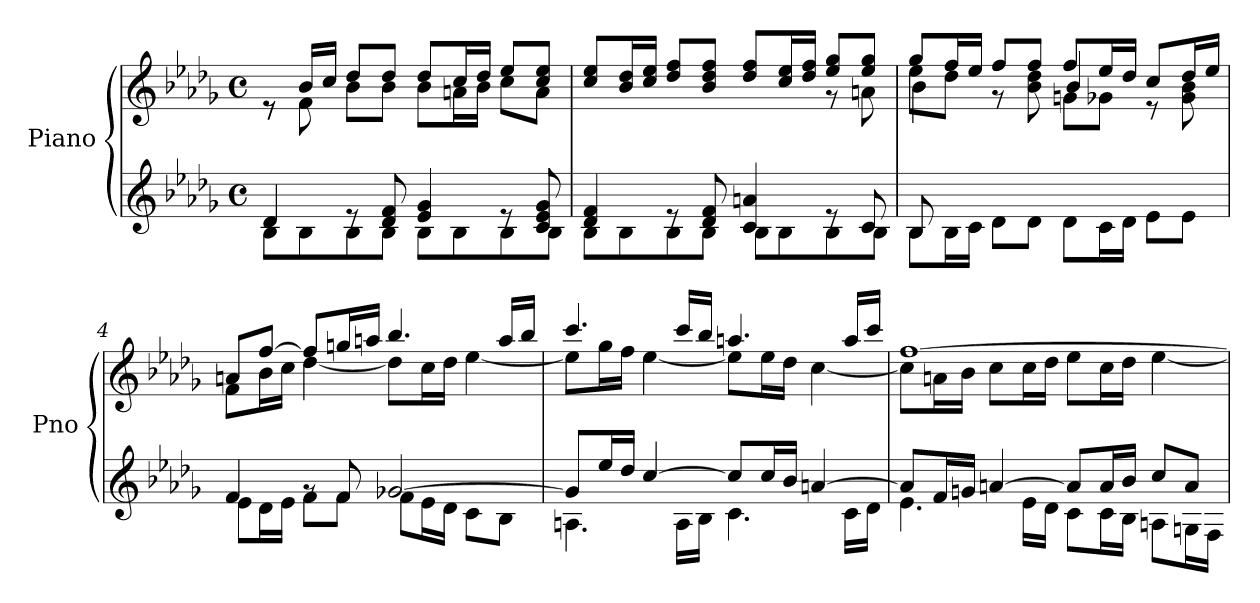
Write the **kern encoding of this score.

**kern	**kern
*part1	*part1
*staff2	*staff1
*I"Piano	*
*I'Pno	*
*clefG2	*clefG2
*k[b-e-a-d-g-]	*k[b-e-a-d-g-]
*M4/4	*M4/4
*met(c)	*met(c)
=1	=1
*^	*^
4d-/	8B-\L	8re	8r
.	8B-\	16b-/LL	8f\
.	.	16cc/JJ	.
8re	8B-\	8dd-/L	8b-\L
8d-/ 8f/	8B-\J	8dd-/J	8b-\J
4e-/ 4g-/	8B-\L	8dd-/L	8b-\L
.	8B-\	16cc/L	16an\L
.	.	16dd-/JJ	16b-\JJ
8re	8B-\	8ee-/L	8cc\L
8c/ 8e-/ 8g-/	8B-\J	8cc/ 8ee-/J	8a\J
=2	=2	=2	=2
4d-/ 4f/	8B-\L	8cc/ 8ee-/L	2.ryy
.	8B-\	16b-/ 16dd-/L	.
.	.	16cc/ 16ee-/JJ	.
8re	8B-\	8dd-/ 8ff/L	.
8d-/ 8f/	8B-\J	8b-/ 8dd-/ 8ff/J	.
4c/ 4an/	8B-\L	8dd-/ 8ff/L	.
.	8B-\	16cc/ 16ee-/L	.
.	.	16dd-/ 16ff/JJ	.
8re	8B-\	8ee-/ 8gg-/L	8r
8c/	8B-\J	8ee-/ 8gg-/J	8an\
=3	=3	=3	=3
*	*	*	*^
8B-/	8B-\L	8gg-/L	8ee-\L	4b-\
8ryy	16B-\L	16ff/L	8dd-\J	.
.	16c\JJ	16ee-/JJ	.	.
4ryy	8d-\L	8ff/L	8r	4rddyy
.	8d-\J	8ff/J	8b-\ 8dd-\	.
2ryy	8d-\L	8ff/L	4b-/	8gn\L
.	16c\L	16ee-/L	.	8g-X\J
.	16d-\JJ	16dd-/JJ	.	.
.	8e-\L	8cc/L	8r	4rddyy
.	8e-\J	16dd-/L	8g-\ 8b-\	.
.	.	16ee-/JJ	.	.
*	*	*	*v	*v
!!LO:LB:g=z
=4	=4	=4	=4
4f/	8e-\L	8an/L	8f\L
.	16d-\L	[8ff/J	16b-\L
.	16e-\JJ	.	16cc\JJ
8rg	8f\L	8ff/L]	[4dd-\
8f/	8f\J	16ggn/L	.
.	.	16aan/JJ	.
[2g-X/	8f\L	4.bb-/	8dd-\L]
.	16e-\L	.	16cc\L
.	16d-\JJ	.	16dd-\JJ
.	8c\L	.	[4ee-\
.	8B-\J	16aa/LL	.
.	.	16bb-/JJ	.
=5	=5	=5	=5
8g-/L]	4.An\	4.ccc/	8ee-\L]
16ee-/L	.	.	16gg-\L
16dd-/JJ	.	.	16ff\JJ
[4cc/	.	.	[4ee-\
.	16A\LL	16ccc/LL	.
.	16B-\JJ	16bb-/JJ	.
8cc/L]	4.c\	4.aan/	8ee-\L]
16cc/L	.	.	16ee-\L
16b-/JJ	.	.	16dd-\JJ
[4an/	.	.	[4cc\
.	16c\LL	16aa/LL	.
.	16d-\JJ	16ccc/JJ	.
=6	=6	=6	=6
8a/L]	4.e-\	[1ff	8cc\L]
16f/L	.	.	16an\L
16gn/JJ	.	.	16b-\JJ
[4an/	.	.	8cc\L
.	16e-\LL	.	16cc\L
.	16d-\JJ	.	16dd-\JJ
8a/L]	8c\L	.	8ee-\L
16a/L	16c\L	.	16cc\L
16b-/JJ	16B-\JJ	.	16dd-\JJ
8cc/L	8An\L	.	[4ee-\
8a/J	16Gn\L	.	.
.	16F\JJ	.	.
*v	*v	*	*
*	*v	*v
=	=
*-	*-
